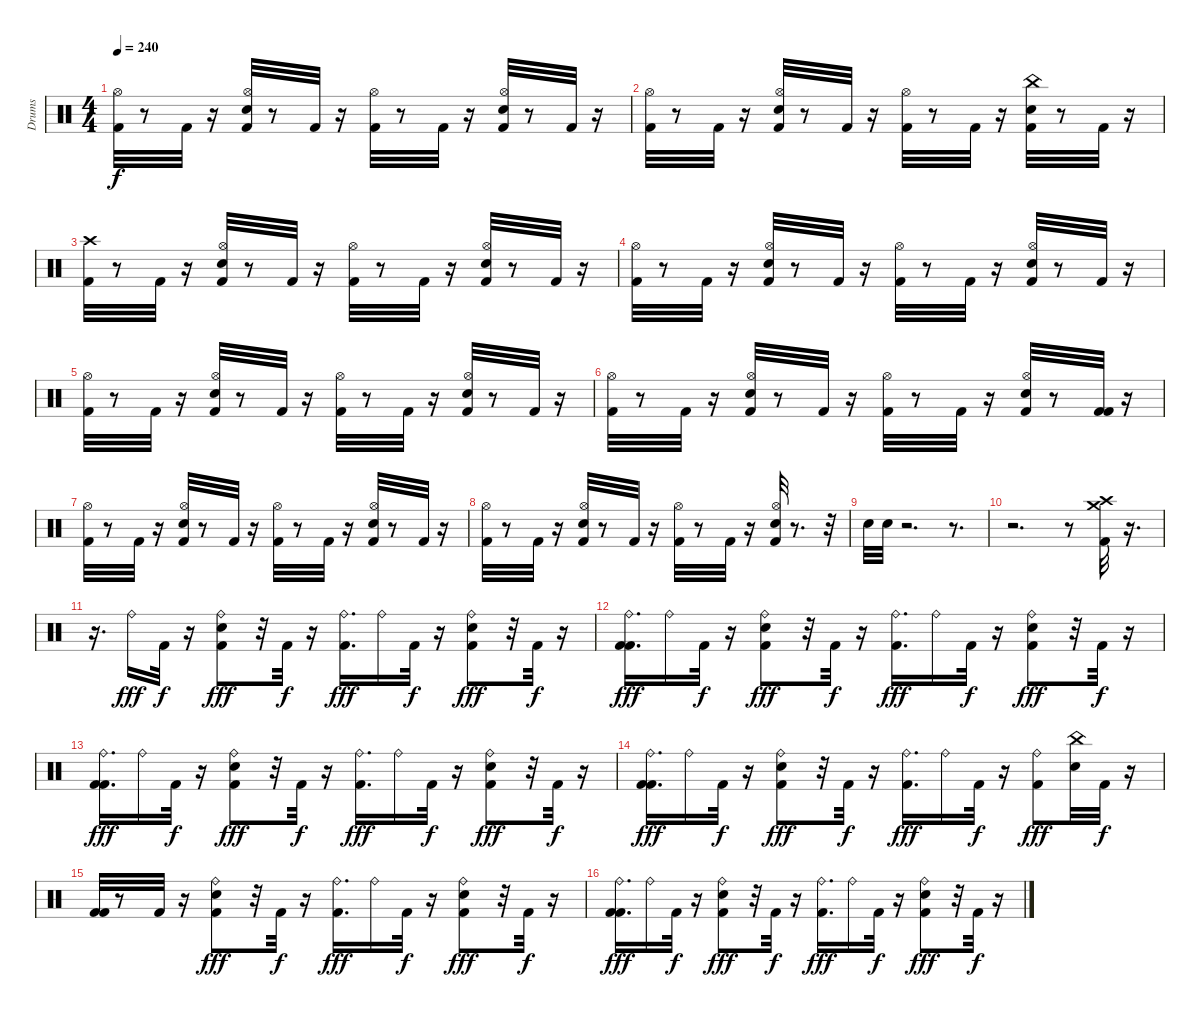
\track ("Drums" "Drums") {instrument percussion}
\staff {score}
\articulation defaults
\ts (4 4)
\tempo 240
\clef neutral
\ks c
("Kick (hit) 2" "Hi-Hat (open)").32{dy f} r.8 "Kick (hit) 2".32 r.16 ("Electric Snare (hit)" "Hi-Hat (open)" "Kick (hit) 2").32 r.8 "Kick (hit) 2".32 r.16 ("Hi-Hat (open)" "Kick (hit) 2").32 r.8 "Kick (hit) 2".32 r.16 ("Kick (hit) 2" "Electric Snare (hit)" "Hi-Hat (open)").32 r.8 "Kick (hit) 2".32 r.16 |
("Kick (hit) 2" "Hi-Hat (open)").32 r.8 "Kick (hit) 2".32 r.16 ("Hi-Hat (open)" "Kick (hit) 2" "Electric Snare (hit)").32 r.8 "Kick (hit) 2".32 r.16 ("Hi-Hat (open)" "Kick (hit) 2").32 r.8 "Kick (hit) 2".32 r.16 ("China (hit)" "Kick (hit) 2" "Electric Snare (hit)").32 r.8 "Kick (hit) 2".32 r.16 |
("Kick (hit) 2" "Crash high (hit)").32 r.8 "Kick (hit) 2".32 r.16 ("Kick (hit) 2" "Hi-Hat (open)" "Electric Snare (hit)").32 r.8 "Kick (hit) 2".32 r.16 ("Hi-Hat (open)" "Kick (hit) 2").32 r.8 "Kick (hit) 2".32 r.16 ("Kick (hit) 2" "Hi-Hat (open)" "Electric Snare (hit)").32 r.8 "Kick (hit) 2".32 r.16 |
("Hi-Hat (open)" "Kick (hit) 2").32 r.8 "Kick (hit) 2".32 r.16 ("Electric Snare (hit)" "Kick (hit) 2" "Hi-Hat (open)").32 r.8 "Kick (hit) 2".32 r.16 ("Kick (hit) 2" "Hi-Hat (open)").32 r.8 "Kick (hit) 2".32 r.16 ("Hi-Hat (open)" "Electric Snare (hit)" "Kick (hit) 2").32 r.8 "Kick (hit) 2".32 r.16 |
("Hi-Hat (open)" "Kick (hit) 2").32 r.8 "Kick (hit) 2".32 r.16 ("Hi-Hat (open)" "Kick (hit) 2" "Electric Snare (hit)").32 r.8 "Kick (hit) 2".32 r.16 ("Kick (hit) 2" "Hi-Hat (open)").32 r.8 "Kick (hit) 2".32 r.16 ("Hi-Hat (open)" "Kick (hit) 2" "Electric Snare (hit)").32 r.8 "Kick (hit) 2".32 r.16 |
("Hi-Hat (open)" "Kick (hit) 2").32 r.8 "Kick (hit) 2".32 r.16 ("Hi-Hat (open)" "Electric Snare (hit)" "Kick (hit) 2").32 r.8 "Kick (hit) 2".32 r.16 ("Hi-Hat (open)" "Kick (hit) 2").32 r.8 "Kick (hit) 2".32 r.16 ("Kick (hit) 2" "Hi-Hat (open)" "Electric Snare (hit)").32 r.8 ("Kick (hit) 2" "Kick (hit) 2").32 r.16 |
("Kick (hit) 2" "Hi-Hat (open)").32 r.8 "Kick (hit) 2".32 r.16 ("Electric Snare (hit)" "Kick (hit) 2" "Hi-Hat (open)").32 r.8 "Kick (hit) 2".32 r.16 ("Kick (hit) 2" "Hi-Hat (open)").32 r.8 "Kick (hit) 2".32 r.16 ("Hi-Hat (open)" "Electric Snare (hit)" "Kick (hit) 2").32 r.8 "Kick (hit) 2".32 r.16 |
("Hi-Hat (open)" "Kick (hit) 2").32 r.8 "Kick (hit) 2".32 r.16 ("Electric Snare (hit)" "Kick (hit) 2" "Hi-Hat (open)").32 r.8 "Kick (hit) 2".32 r.16 ("Kick (hit) 2" "Hi-Hat (open)").32 r.8 "Kick (hit) 2".32 r.16 ("Kick (hit) 2" "Electric Snare (hit)" "Hi-Hat (open)").32 r.8{d} r.32 |
"Electric Snare (hit)".32 "Electric Snare (hit)".32 r.2{d} r.8{d} |
r.2{d} r.8 ("Kick (hit) 2" "Crash high (hit)" "Crash medium (hit)").32 r.16{d} |
r.16{d} "Ride (bell)".16{dy fff} "Kick (hit) 2".32{dy f} r.16 ("Kick (hit) 2" "Ride (bell)" "Electric Snare (hit)").8{dy fff} r.32 "Kick (hit) 2".32{dy f} r.16 ("Ride (bell)" "Kick (hit) 2").16{d dy fff} "Ride (bell)".16 "Kick (hit) 2".32{dy f} r.16 ("Electric Snare (hit)" "Kick (hit) 2" "Ride (bell)").8{dy fff} r.32 "Kick (hit) 2".32{dy f} r.16 |
("Kick (hit) 2" "Ride (bell)" "Kick (hit) 2").16{d dy fff} "Ride (bell)".16 "Kick (hit) 2".32{dy f} r.16 ("Ride (bell)" "Kick (hit) 2" "Electric Snare (hit)").8{dy fff} r.32 "Kick (hit) 2".32{dy f} r.16 ("Ride (bell)" "Kick (hit) 2").16{d dy fff} "Ride (bell)".16 "Kick (hit) 2".32{dy f} r.16 ("Ride (bell)" "Kick (hit) 2" "Electric Snare (hit)").8{dy fff} r.32 "Kick (hit) 2".32{dy f} r.16 |
("Ride (bell)" "Kick (hit) 2" "Kick (hit) 2").16{d dy fff} "Ride (bell)".16 "Kick (hit) 2".32{dy f} r.16 ("Kick (hit) 2" "Ride (bell)" "Electric Snare (hit)").8{dy fff} r.32 "Kick (hit) 2".32{dy f} r.16 ("Ride (bell)" "Kick (hit) 2").16{d dy fff} "Ride (bell)".16 "Kick (hit) 2".32{dy f} r.16 ("Ride (bell)" "Kick (hit) 2" "Electric Snare (hit)").8{dy fff} r.32 "Kick (hit) 2".32{dy f} r.16 |
("Kick (hit) 2" "Kick (hit) 2" "Ride (bell)").16{d dy fff} "Ride (bell)".16 "Kick (hit) 2".32{dy f} r.16 ("Ride (bell)" "Kick (hit) 2" "Electric Snare (hit)").8{dy fff} r.32 "Kick (hit) 2".32{dy f} r.16 ("Ride (bell)" "Kick (hit) 2").16{d dy fff} "Ride (bell)".16 "Kick (hit) 2".32{dy f} r.16 ("Kick (hit) 2" "Ride (bell)").8{dy fff} ("China (hit)" "Electric Snare (hit)").32 "Kick (hit) 2".32{dy f} r.16 |
("Kick (hit) 2" "Kick (hit) 2").32 r.8 "Kick (hit) 2".32 r.16 ("Kick (hit) 2" "Ride (bell)" "Electric Snare (hit)").8{dy fff} r.32 "Kick (hit) 2".32{dy f} r.16 ("Kick (hit) 2" "Ride (bell)").16{d dy fff} "Ride (bell)".16 "Kick (hit) 2".32{dy f} r.16 ("Electric Snare (hit)" "Ride (bell)" "Kick (hit) 2").8{dy fff} r.32 "Kick (hit) 2".32{dy f} r.16 |
("Kick (hit) 2" "Kick (hit) 2" "Ride (bell)").16{d dy fff} "Ride (bell)".16 "Kick (hit) 2".32{dy f} r.16 ("Ride (bell)" "Electric Snare (hit)" "Kick (hit) 2").8{dy fff} r.32 "Kick (hit) 2".32{dy f} r.16 ("Kick (hit) 2" "Ride (bell)").16{d dy fff} "Ride (bell)".16 "Kick (hit) 2".32{dy f} r.16 ("Electric Snare (hit)" "Ride (bell)" "Kick (hit) 2").8{dy fff} r.32 "Kick (hit) 2".32{dy f} r.16
